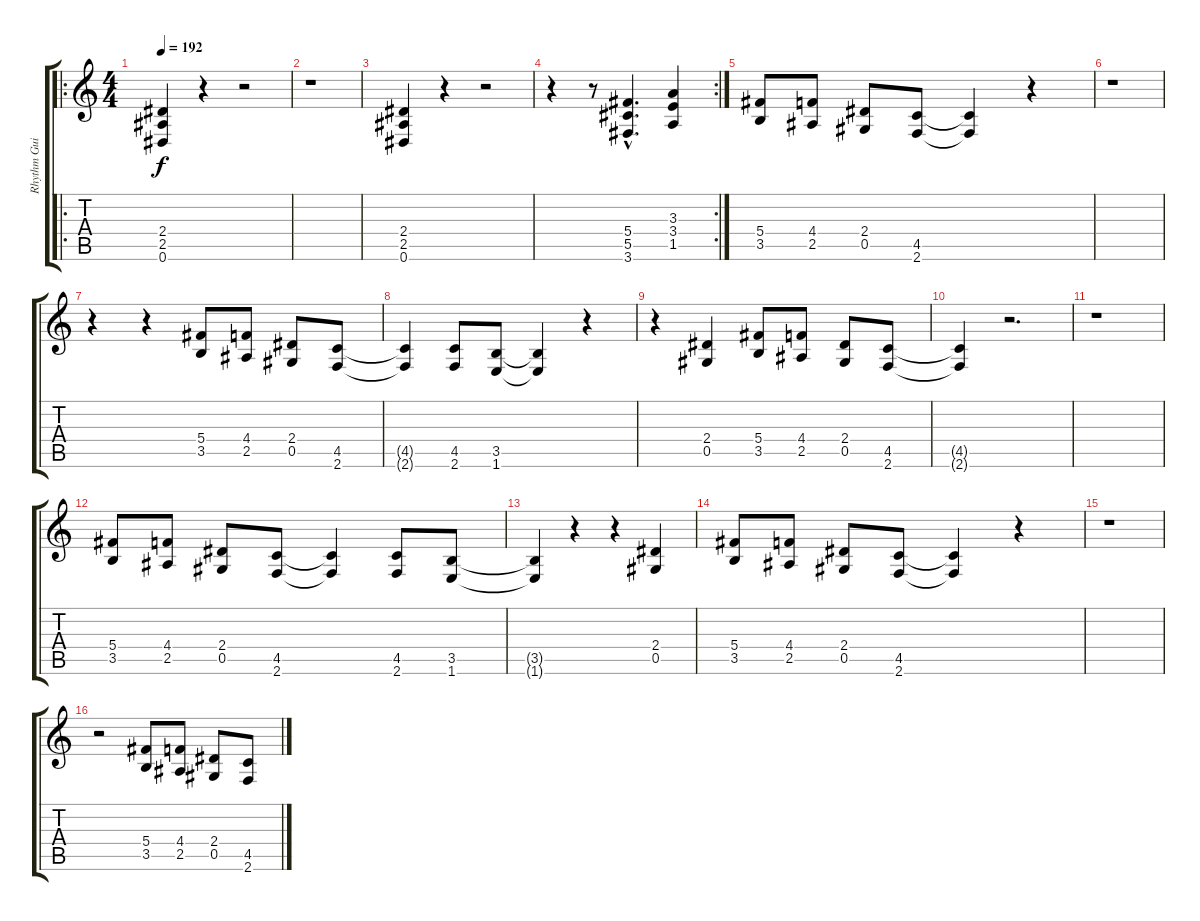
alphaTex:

\track ("Rhythm Guitar" "Rhythm Gui") {instrument overdrivenguitar}
\staff {score tabs}
\tuning (Eb4 Bb3 Gb3 Db3 Ab2 Eb2) {hide}
\ro
\ts (4 4)
\tempo 192
\clef g2
\ks c
(2.4 2.5 0.6).4{dy f} r.4 r.2 |
r.1 |
(2.4 2.5 0.6).4 r.4 r.2 |
\rc 2
r.4 r.8 (5.4{hac} 5.5{hac} 3.6{hac}).4{d} (3.3 3.4 1.5).4 |
(5.4 3.5).8 (4.4 2.5).8 (2.4 0.5).8 (4.5 2.6).8 (4.5{t} 2.6{t}).4 r.4 |
r.1 |
r.4 r.4 (5.4 3.5).8 (4.4 2.5).8 (2.4 0.5).8 (4.5 2.6).8 |
(4.5{t} 2.6{t}).4 (4.5 2.6).8 (3.5 1.6).8 (3.5{t} 1.6{t}).4 r.4 |
r.4 (2.4 0.5).4 (5.4 3.5).8 (4.4 2.5).8 (2.4 0.5).8 (4.5 2.6).8 |
(4.5{t} 2.6{t}).4 r.2{d} |
r.1 |
(5.4 3.5).8 (4.4 2.5).8 (2.4 0.5).8 (4.5 2.6).8 (4.5{t} 2.6{t}).4 (4.5 2.6).8 (3.5 1.6).8 |
(3.5{t} 1.6{t}).4 r.4 r.4 (2.4 0.5).4 |
(5.4 3.5).8 (4.4 2.5).8 (2.4 0.5).8 (4.5 2.6).8 (4.5{t} 2.6{t}).4 r.4 |
r.1 |
r.2 (5.4 3.5).8 (4.4 2.5).8 (2.4 0.5).8 (4.5 2.6).8
